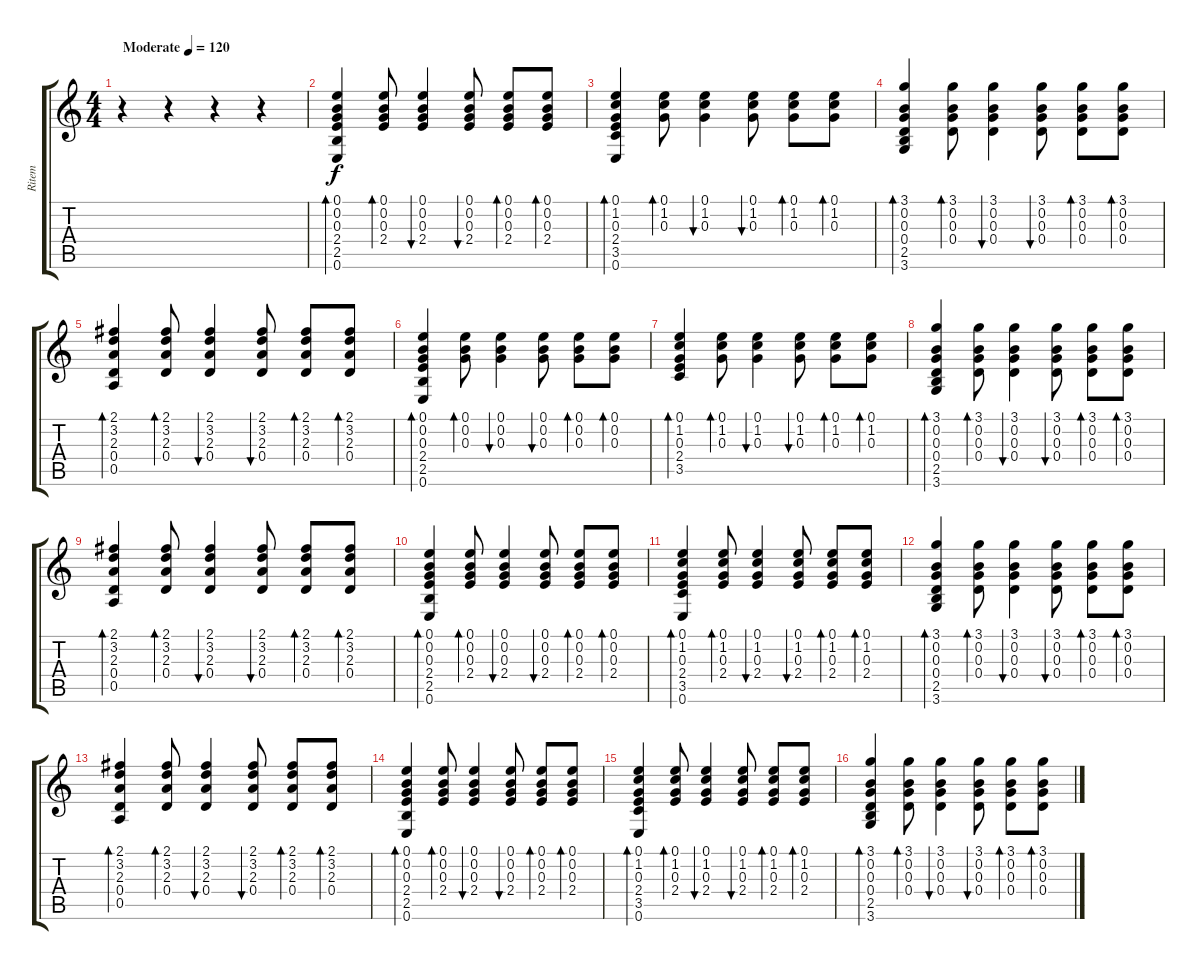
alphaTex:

\track (" Ritem" " Ritem") {instrument acousticguitarsteel}
\staff {score tabs}
\tuning (E4 B3 G3 D3 A2 E2) {hide}
\ts (4 4)
\tempo (120 "Moderate")
\clef g2
\ks c
r.4{dy f instrument acousticguitarsteel} r.4 r.4 r.4 |
(0.1 0.2 0.3 2.4 2.5 0.6).4{bd 60} (0.1 0.2 0.3 2.4).8{bd 60} (0.1 0.2 0.3 2.4).4{bu 60} (0.1 0.2 0.3 2.4).8{bu 60} (0.1 0.2 0.3 2.4).8{bd 60} (0.1 0.2 0.3 2.4).8{bd 60} |
(0.1 1.2 0.3 2.4 3.5 0.6).4{bd 60} (0.1 1.2 0.3).8{bd 60} (0.1 1.2 0.3).4{bu 60} (0.1 1.2 0.3).8{bu 60} (0.1 1.2 0.3).8{bd 60} (0.1 1.2 0.3).8{bd 60} |
(3.1 0.2 0.3 0.4 2.5 3.6).4{bd 60} (3.1 0.2 0.3 0.4).8{bd 60} (3.1 0.2 0.3 0.4).4{bu 60} (3.1 0.2 0.3 0.4).8{bu 60} (3.1 0.2 0.3 0.4).8{bd 60} (3.1 0.2 0.3 0.4).8{bd 60} |
(2.1 3.2 2.3 0.4 0.5).4{bd 60} (2.1 3.2 2.3 0.4).8{bd 60} (2.1 3.2 2.3 0.4).4{bu 60} (2.1 3.2 2.3 0.4).8{bu 60} (2.1 3.2 2.3 0.4).8{bd 60} (2.1 3.2 2.3 0.4).8{bd 60} |
(0.1 0.2 0.3 2.4 2.5 0.6).4{bd 60} (0.1 0.2 0.3).8{bd 60} (0.1 0.2 0.3).4{bu 60} (0.1 0.2 0.3).8{bu 60} (0.1 0.2 0.3).8{bd 60} (0.1 0.2 0.3).8{bd 60} |
(0.1 1.2 0.3 2.4 3.5).4{bd 60} (0.1 1.2 0.3).8{bd 60} (0.1 1.2 0.3).4{bu 60} (0.1 1.2 0.3).8{bu 60} (0.1 1.2 0.3).8{bd 60} (0.1 1.2 0.3).8{bd 60} |
(3.1 0.2 0.3 0.4 2.5 3.6).4{bd 60} (3.1 0.2 0.3 0.4).8{bd 60} (3.1 0.2 0.3 0.4).4{bu 60} (3.1 0.2 0.3 0.4).8{bu 60} (3.1 0.2 0.3 0.4).8{bd 60} (3.1 0.2 0.3 0.4).8{bd 60} |
(2.1 3.2 2.3 0.4 0.5).4{bd 60} (2.1 3.2 2.3 0.4).8{bd 60} (2.1 3.2 2.3 0.4).4{bu 60} (2.1 3.2 2.3 0.4).8{bu 60} (2.1 3.2 2.3 0.4).8{bd 60} (2.1 3.2 2.3 0.4).8{bd 60} |
(0.1 0.2 0.3 2.4 2.5 0.6).4{bd 60} (0.1 0.2 0.3 2.4).8{bd 60} (0.1 0.2 0.3 2.4).4{bu 60} (0.1 0.2 0.3 2.4).8{bu 60} (0.1 0.2 0.3 2.4).8{bd 60} (0.1 0.2 0.3 2.4).8{bd 60} |
(0.1 1.2 0.3 2.4 3.5 0.6).4{bd 60} (0.1 1.2 0.3 2.4).8{bd 60} (0.1 1.2 0.3 2.4).4{bu 60} (0.1 1.2 0.3 2.4).8{bu 60} (0.1 1.2 0.3 2.4).8{bd 60} (0.1 1.2 0.3 2.4).8{bd 60} |
(3.1 0.2 0.3 0.4 2.5 3.6).4{bd 60} (3.1 0.2 0.3 0.4).8{bd 60} (3.1 0.2 0.3 0.4).4{bu 60} (3.1 0.2 0.3 0.4).8{bu 60} (3.1 0.2 0.3 0.4).8{bd 60} (3.1 0.2 0.3 0.4).8{bd 60} |
(2.1 3.2 2.3 0.4 0.5).4{bd 60} (2.1 3.2 2.3 0.4).8{bd 60} (2.1 3.2 2.3 0.4).4{bu 60} (2.1 3.2 2.3 0.4).8{bu 60} (2.1 3.2 2.3 0.4).8{bd 60} (2.1 3.2 2.3 0.4).8{bd 60} |
(0.1 0.2 0.3 2.4 2.5 0.6).4{bd 60} (0.1 0.2 0.3 2.4).8{bd 60} (0.1 0.2 0.3 2.4).4{bu 60} (0.1 0.2 0.3 2.4).8{bu 60} (0.1 0.2 0.3 2.4).8{bd 60} (0.1 0.2 0.3 2.4).8{bd 60} |
(0.1 1.2 0.3 2.4 3.5 0.6).4{bd 60} (0.1 1.2 0.3 2.4).8{bd 60} (0.1 1.2 0.3 2.4).4{bu 60} (0.1 1.2 0.3 2.4).8{bu 60} (0.1 1.2 0.3 2.4).8{bd 60} (0.1 1.2 0.3 2.4).8{bd 60} |
(3.1 0.2 0.3 0.4 2.5 3.6).4{bd 60} (3.1 0.2 0.3 0.4).8{bd 60} (3.1 0.2 0.3 0.4).4{bu 60} (3.1 0.2 0.3 0.4).8{bu 60} (3.1 0.2 0.3 0.4).8{bd 60} (3.1 0.2 0.3 0.4).8{bd 60}
